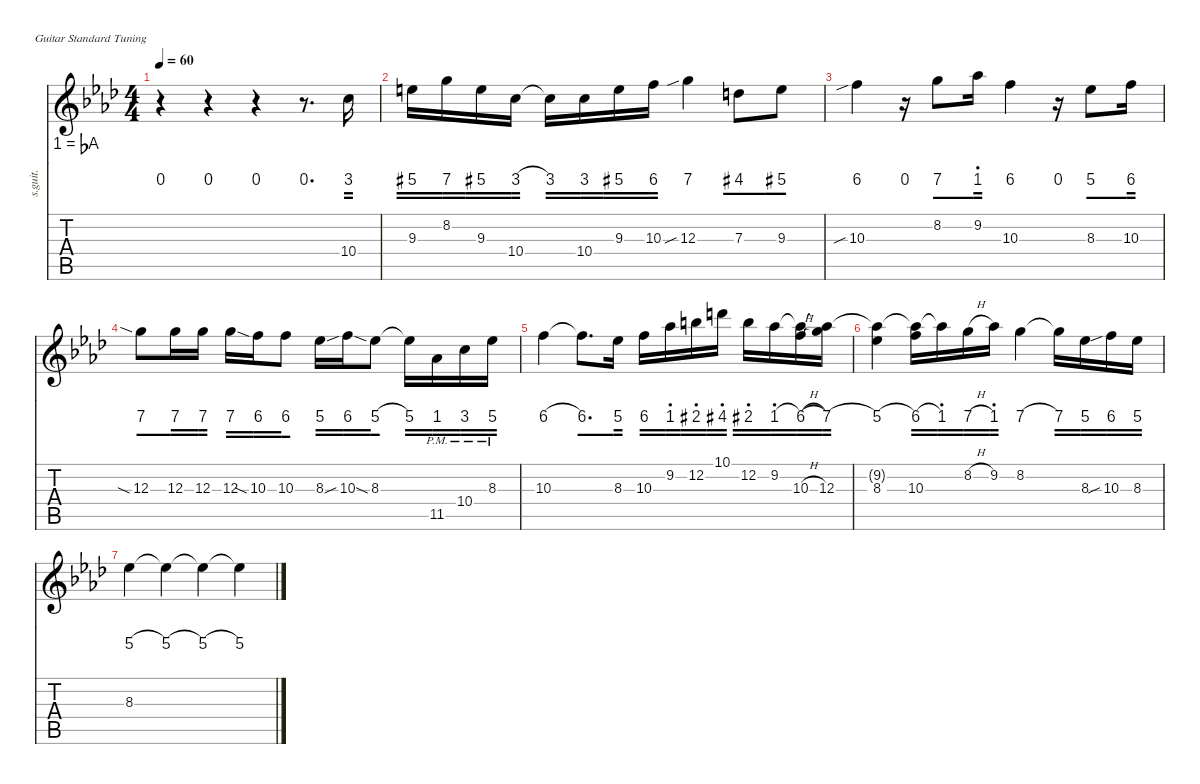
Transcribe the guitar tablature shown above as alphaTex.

\defaultSystemsLayout 4
\hideDynamics
\bracketExtendMode nobrackets
\track ("Steel Guitar" "s.guit.") {instrument acousticguitarsteel}
\staff {score tabs numbered}
\tuning (E4 B3 G3 D3 A2 E2)
\ts (4 4)
\tempo 60
\clef g2
\ks ab
r.4{dy mf instrument acousticguitarsteel} r.4 r.4 r.8{d} 10.4{acc forcenatural}.16 |
9.3{acc forcenatural}.16 8.2{acc forcenatural}.16 9.3{acc forcenatural}.16 10.4{acc forcenatural}.16 10.4{t acc forcenatural}.16 10.4{acc forcenatural}.16 9.3{acc forcenatural}.16 10.3{acc forcenatural}.16 12.3{sib acc forcenatural}.4 7.3{acc forcenatural}.8 9.3{acc forcenatural}.8 |
10.3{sib acc forcenatural}.4{beam Down} r.16{beam Down} 8.2{acc forcenatural}.8{beam Down} 9.2{acc b}.16{beam Down} 10.3{acc forcenatural}.4{beam Down} r.16{beam Down} 8.3{acc b}.8{beam Down} 10.3{acc forcenatural}.16{beam Down} |
12.3{sia acc forcenatural}.8{beam Down} 12.3{acc forcenatural}.16{beam Down} 12.3{acc forcenatural}.16{beam Down} 12.3{acc forcenatural}.16{beam Down} 10.3{sia acc forcenatural}.16{beam Down} 10.3{acc forcenatural}.8{beam Down} 8.3{acc b}.16{beam Down} 10.3{sib acc forcenatural}.16{beam Down} 8.3{sia acc b}.8{beam Down} 8.3{t acc b}.16{beam Down} 11.5{pm acc b}.16{beam Down} 10.4{pm acc forcenatural}.16{beam Down} 8.3{pm acc b}.16{beam Down} |
10.3{acc forcenatural}.4{beam Down} 10.3{t acc forcenatural}.8{d beam Down} 8.3{acc b}.16{beam Down} 10.3{acc forcenatural}.16{beam Down} 9.2{acc b}.16{beam Down} 12.2{acc forcenatural}.16{beam Down} 10.1{acc forcenatural}.16{beam Down} 12.2{acc forcenatural}.16{beam Down} 9.2{acc b}.16{beam Down} (10.3{h acc forcenatural} 9.2{t acc b}).16{beam Down} (12.3{acc forcenatural} 9.2{t acc b}).16{beam Down} |
(8.3{acc b} 9.2{t acc b}).4{beam Down} (10.3{acc forcenatural} 9.2{t acc b}).16{beam Down} 9.2{t acc b}.16{beam Down} 8.2{h acc forcenatural}.16{beam Down} 9.2{acc b}.16{beam Down} 8.2{acc forcenatural}.4{beam Down} 8.2{t acc forcenatural}.16{beam Down} 8.3{acc b}.16{beam Down} 10.3{sib acc forcenatural}.16{beam Down} 8.3{acc b}.16{beam Down} |
8.3{acc b}.4{beam Down} 8.3{t acc b}.4{beam Down} 8.3{t acc b}.4{beam Down} 8.3{t acc b}.4{beam Down}
